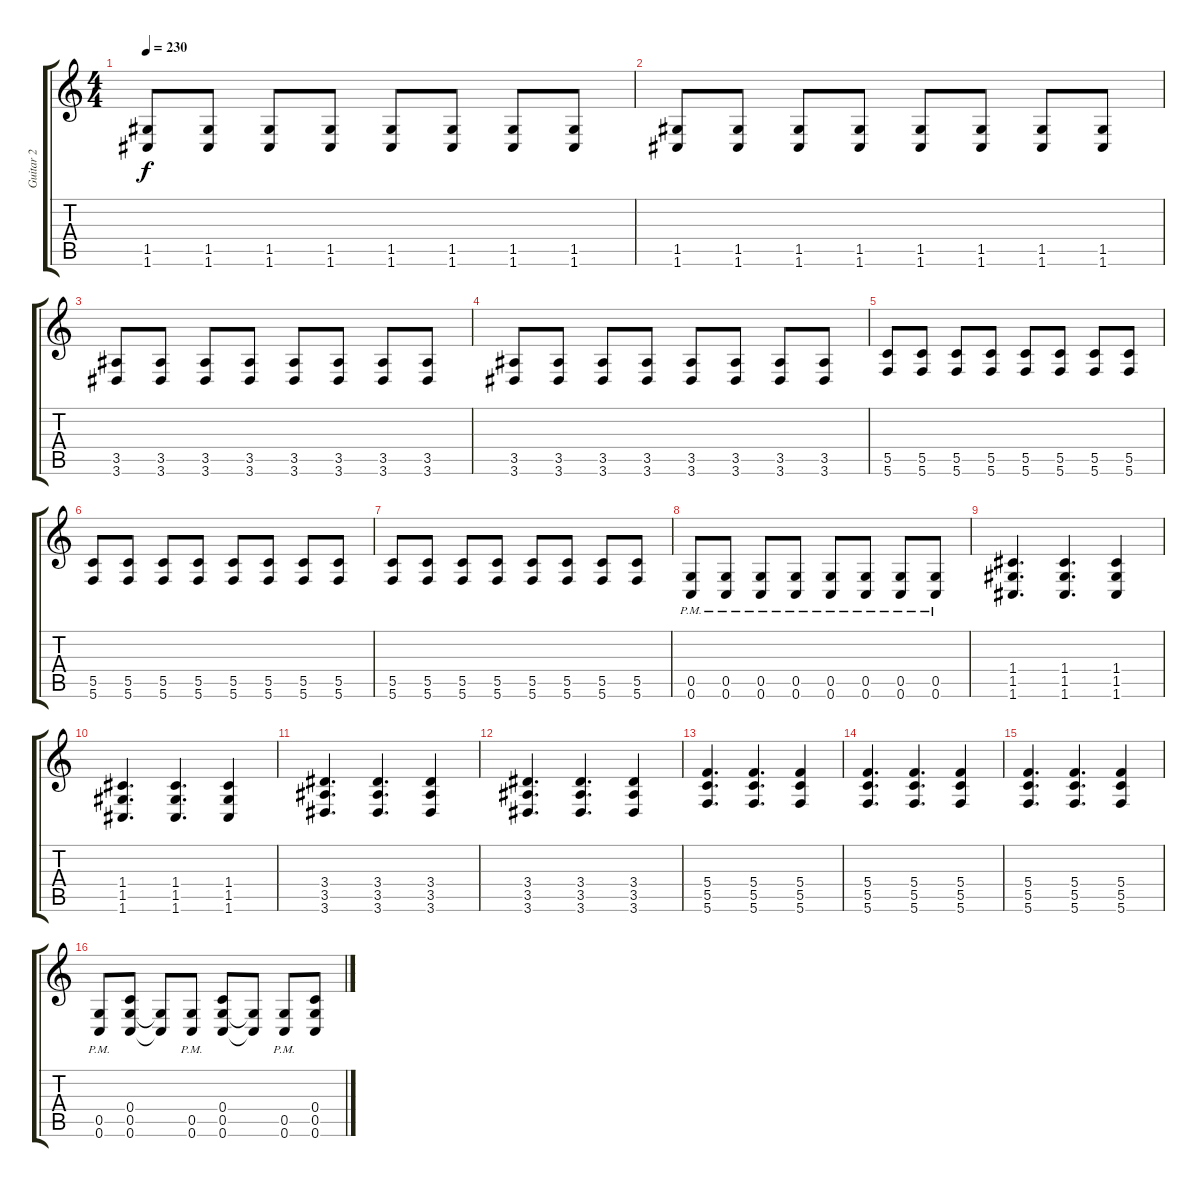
\track ("Guitar 2" "Guitar 2") {instrument distortionguitar}
\staff {score tabs}
\tuning (D4 A3 F3 C3 G2 C2) {hide}
\ts (4 4)
\tempo 230
\clef g2
\ks c
(1.5 1.6).8{dy f} (1.5 1.6).8 (1.5 1.6).8 (1.5 1.6).8 (1.5 1.6).8 (1.5 1.6).8 (1.5 1.6).8 (1.5 1.6).8 |
(1.5 1.6).8 (1.5 1.6).8 (1.5 1.6).8 (1.5 1.6).8 (1.5 1.6).8 (1.5 1.6).8 (1.5 1.6).8 (1.5 1.6).8 |
(3.5 3.6).8 (3.5 3.6).8 (3.5 3.6).8 (3.5 3.6).8 (3.5 3.6).8 (3.5 3.6).8 (3.5 3.6).8 (3.5 3.6).8 |
(3.5 3.6).8 (3.5 3.6).8 (3.5 3.6).8 (3.5 3.6).8 (3.5 3.6).8 (3.5 3.6).8 (3.5 3.6).8 (3.5 3.6).8 |
(5.5 5.6).8 (5.5 5.6).8 (5.5 5.6).8 (5.5 5.6).8 (5.5 5.6).8 (5.5 5.6).8 (5.5 5.6).8 (5.5 5.6).8 |
(5.5 5.6).8 (5.5 5.6).8 (5.5 5.6).8 (5.5 5.6).8 (5.5 5.6).8 (5.5 5.6).8 (5.5 5.6).8 (5.5 5.6).8 |
(5.5 5.6).8 (5.5 5.6).8 (5.5 5.6).8 (5.5 5.6).8 (5.5 5.6).8 (5.5 5.6).8 (5.5 5.6).8 (5.5 5.6).8 |
(0.5{pm} 0.6{pm}).8 (0.5{pm} 0.6{pm}).8 (0.5{pm} 0.6{pm}).8 (0.5{pm} 0.6{pm}).8 (0.5{pm} 0.6{pm}).8 (0.5{pm} 0.6{pm}).8 (0.5{pm} 0.6{pm}).8 (0.5{pm} 0.6{pm}).8 |
(1.4 1.5 1.6).4{d} (1.4 1.5 1.6).4{d} (1.4 1.5 1.6).4 |
(1.4 1.5 1.6).4{d} (1.4 1.5 1.6).4{d} (1.4 1.5 1.6).4 |
(3.4 3.5 3.6).4{d} (3.4 3.5 3.6).4{d} (3.4 3.5 3.6).4 |
(3.4 3.5 3.6).4{d} (3.4 3.5 3.6).4{d} (3.4 3.5 3.6).4 |
(5.4 5.5 5.6).4{d} (5.4 5.5 5.6).4{d} (5.4 5.5 5.6).4 |
(5.4 5.5 5.6).4{d} (5.4 5.5 5.6).4{d} (5.4 5.5 5.6).4 |
(5.4 5.5 5.6).4{d} (5.4 5.5 5.6).4{d} (5.4 5.5 5.6).4 |
(0.5{pm} 0.6{pm}).8 (0.4 0.5 0.6).8 (0.5{t} 0.6{t}).8 (0.5{pm} 0.6{pm}).8 (0.4 0.5 0.6).8 (0.5{t} 0.6{t}).8 (0.5{pm} 0.6{pm}).8 (0.4 0.5 0.6).8
